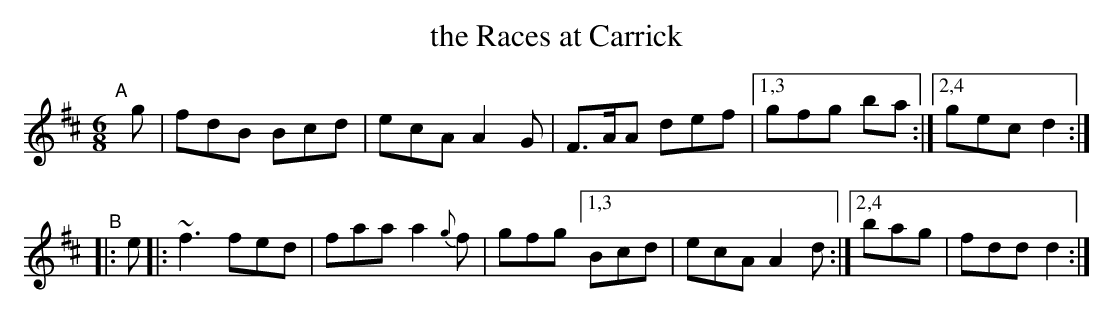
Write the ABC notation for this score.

X:1
T: the Races at Carrick
M: 6/8
L: 1/8
K: D
"^A"[|] g \
| fdB Bcd | ecA A2G | F>AA def |[1,3 gfg ba :|[2,4 gec d2 :|
"^B"|: e \
|: ~f3 fed | faa a2{g}f | gfg [1,3 Bcd | ecA A2d :|[2,4 bag | fdd d2 :|
